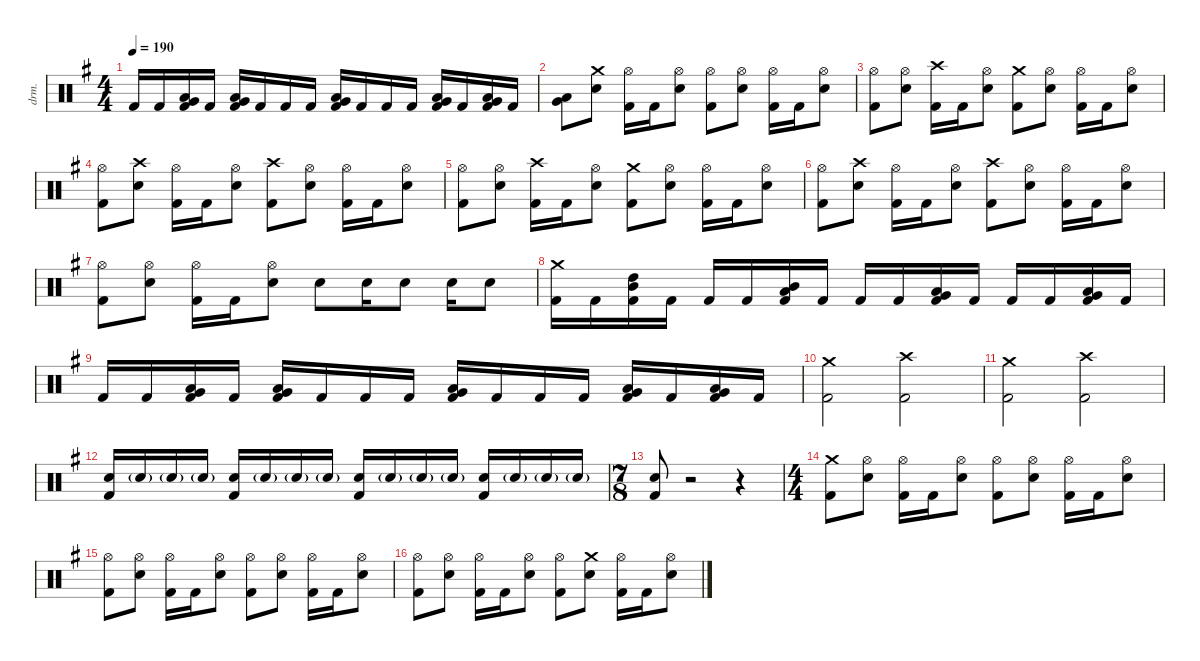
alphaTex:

\defaultSystemsLayout 4
\hideDynamics
\bracketExtendMode nobrackets
\otherSystemsTrackNameOrientation horizontal
\track ("Drums" "drm.") {instrument percussion}
\staff {score}
\articulation defaults
\ts (4 4)
\tempo 190
\clef neutral
\ks eminor "Kick (hit) 2"{acc forcenatural}.16{dy f} "Kick (hit) 2"{acc forcenatural}.16
("Very Low Tom (hit)"{acc forcenatural} "Low Floor Tom (hit)"{acc forcenatural} "Kick (hit) 2"{acc forcenatural}).16 "Kick (hit) 2"{acc forcenatural}.16 ("Very Low Tom (hit)"{acc forcenatural} "Low Floor Tom (hit)"{acc forcenatural} "Kick (hit) 2"{acc forcenatural}).16 "Kick (hit) 2"{acc forcenatural}.16 "Kick (hit) 2"{acc forcenatural}.16 "Kick (hit) 2"{acc forcenatural}.16 ("Very Low Tom (hit)"{acc forcenatural} "Low Floor Tom (hit)"{acc forcenatural} "Kick (hit) 2"{acc forcenatural}).16 "Kick (hit) 2"{acc forcenatural}.16 "Kick (hit) 2"{acc forcenatural}.16 "Kick (hit) 2"{acc forcenatural}.16 ("Very Low Tom (hit)"{acc forcenatural} "Low Floor Tom (hit)"{acc forcenatural} "Kick (hit) 2"{acc forcenatural}).16 "Kick (hit) 2"{acc forcenatural}.16 ("Very Low Tom (hit)"{acc forcenatural} "Low Floor Tom (hit)"{acc forcenatural} "Kick (hit) 2"{acc forcenatural}).16 "Kick (hit) 2"{acc forcenatural}.16 |
("Very Low Tom (hit)"{acc forcenatural} "Low Floor Tom (hit)"{acc forcenatural}).8 ("Crash medium (hit)"{acc forcenatural} "Snare (hit) 2"{acc forcenatural}).8 ("Hi-Hat (open)"{acc forcenatural} "Kick (hit) 2"{acc forcenatural}).16 "Kick (hit) 2"{acc forcenatural}.16 ("Hi-Hat (open)"{acc forcenatural} "Snare (hit) 2"{acc forcenatural}).8 ("Hi-Hat (open)"{acc forcenatural} "Kick (hit) 2"{acc forcenatural}).8 ("Hi-Hat (open)"{acc forcenatural} "Snare (hit) 2"{acc forcenatural}).8 ("Hi-Hat (open)"{acc forcenatural} "Kick (hit) 2"{acc forcenatural}).16 "Kick (hit) 2"{acc forcenatural}.16 ("Hi-Hat (open)"{acc forcenatural} "Snare (hit) 2"{acc forcenatural}).8 |
("Hi-Hat (open)"{acc forcenatural} "Kick (hit) 2"{acc forcenatural}).8 ("Hi-Hat (open)"{acc forcenatural} "Snare (hit) 2"{acc forcenatural}).8 ("Crash high (hit)"{acc forcenatural} "Kick (hit) 2"{acc forcenatural}).16 "Kick (hit) 2"{acc forcenatural}.16 ("Hi-Hat (open)"{acc forcenatural} "Snare (hit) 2"{acc forcenatural}).8 ("Crash medium (hit)"{acc forcenatural} "Kick (hit) 2"{acc forcenatural}).8 ("Hi-Hat (open)"{acc forcenatural} "Snare (hit) 2"{acc forcenatural}).8 ("Hi-Hat (open)"{acc forcenatural} "Kick (hit) 2"{acc forcenatural}).16 "Kick (hit) 2"{acc forcenatural}.16 ("Hi-Hat (open)"{acc forcenatural} "Snare (hit) 2"{acc forcenatural}).8 |
("Hi-Hat (open)"{acc forcenatural} "Kick (hit) 2"{acc forcenatural}).8 ("Crash high (hit)"{acc forcenatural} "Snare (hit) 2"{acc forcenatural}).8 ("Hi-Hat (open)"{acc forcenatural} "Kick (hit) 2"{acc forcenatural}).16 "Kick (hit) 2"{acc forcenatural}.16 ("Hi-Hat (open)"{acc forcenatural} "Snare (hit) 2"{acc forcenatural}).8 ("Crash high (hit)"{acc forcenatural} "Kick (hit) 2"{acc forcenatural}).8 ("Hi-Hat (open)"{acc forcenatural} "Snare (hit) 2"{acc forcenatural}).8 ("Hi-Hat (open)"{acc forcenatural} "Kick (hit) 2"{acc forcenatural}).16 "Kick (hit) 2"{acc forcenatural}.16 ("Hi-Hat (open)"{acc forcenatural} "Snare (hit) 2"{acc forcenatural}).8 |
("Hi-Hat (open)"{acc forcenatural} "Kick (hit) 2"{acc forcenatural}).8 ("Hi-Hat (open)"{acc forcenatural} "Snare (hit) 2"{acc forcenatural}).8 ("Crash high (hit)"{acc forcenatural} "Kick (hit) 2"{acc forcenatural}).16 "Kick (hit) 2"{acc forcenatural}.16 ("Hi-Hat (open)"{acc forcenatural} "Snare (hit) 2"{acc forcenatural}).8 ("Crash medium (hit)"{acc forcenatural} "Kick (hit) 2"{acc forcenatural}).8 ("Hi-Hat (open)"{acc forcenatural} "Snare (hit) 2"{acc forcenatural}).8 ("Hi-Hat (open)"{acc forcenatural} "Kick (hit) 2"{acc forcenatural}).16 "Kick (hit) 2"{acc forcenatural}.16 ("Hi-Hat (open)"{acc forcenatural} "Snare (hit) 2"{acc forcenatural}).8 |
("Hi-Hat (open)"{acc forcenatural} "Kick (hit) 2"{acc forcenatural}).8 ("Crash high (hit)"{acc forcenatural} "Snare (hit) 2"{acc forcenatural}).8 ("Hi-Hat (open)"{acc forcenatural} "Kick (hit) 2"{acc forcenatural}).16 "Kick (hit) 2"{acc forcenatural}.16 ("Hi-Hat (open)"{acc forcenatural} "Snare (hit) 2"{acc forcenatural}).8 ("Crash high (hit)"{acc forcenatural} "Kick (hit) 2"{acc forcenatural}).8 ("Hi-Hat (open)"{acc forcenatural} "Snare (hit) 2"{acc forcenatural}).8 ("Hi-Hat (open)"{acc forcenatural} "Kick (hit) 2"{acc forcenatural}).16 "Kick (hit) 2"{acc forcenatural}.16 ("Hi-Hat (open)"{acc forcenatural} "Snare (hit) 2"{acc forcenatural}).8 |
("Hi-Hat (open)"{acc forcenatural} "Kick (hit) 2"{acc forcenatural}).8 ("Hi-Hat (open)"{acc forcenatural} "Snare (hit) 2"{acc forcenatural}).8 ("Hi-Hat (open)"{acc forcenatural} "Kick (hit) 2"{acc forcenatural}).16 "Kick (hit) 2"{acc forcenatural}.16 ("Hi-Hat (open)"{acc forcenatural} "Snare (hit) 2"{acc forcenatural}).8 "Snare (hit) 2"{acc forcenatural}.8 "Snare (hit) 2"{acc forcenatural}.16 "Snare (hit) 2"{acc forcenatural}.8 "Snare (hit) 2"{acc forcenatural}.16 "Snare (hit) 2"{acc forcenatural}.8 |
("Crash medium (hit)"{acc forcenatural} "Kick (hit) 2"{acc forcenatural}).16 "Kick (hit) 2"{acc forcenatural}.16 ("High Tom (hit)"{acc forcenatural} "Mid Tom (hit)"{acc forcenatural} "Kick (hit) 2"{acc forcenatural}).16 "Kick (hit) 2"{acc forcenatural}.16 "Kick (hit) 2"{acc forcenatural}.16 "Kick (hit) 2"{acc forcenatural}.16 ("Mid Tom (hit)"{acc forcenatural} "Low Tom (hit)"{acc forcenatural} "Kick (hit) 2"{acc forcenatural}).16 "Kick (hit) 2"{acc forcenatural}.16 "Kick (hit) 2"{acc forcenatural}.16 "Kick (hit) 2"{acc forcenatural}.16 ("Low Tom (hit)"{acc forcenatural} "Very Low Tom (hit)"{acc forcenatural} "Kick (hit) 2"{acc forcenatural}).16 "Kick (hit) 2"{acc forcenatural}.16 "Kick (hit) 2"{acc forcenatural}.16 "Kick (hit) 2"{acc forcenatural}.16 ("Very Low Tom (hit)"{acc forcenatural} "Low Floor Tom (hit)"{acc forcenatural} "Kick (hit) 2"{acc forcenatural}).16 "Kick (hit) 2"{acc forcenatural}.16 |
"Kick (hit) 2"{acc forcenatural}.16 "Kick (hit) 2"{acc forcenatural}.16 ("Very Low Tom (hit)"{acc forcenatural} "Low Floor Tom (hit)"{acc forcenatural} "Kick (hit) 2"{acc forcenatural}).16 "Kick (hit) 2"{acc forcenatural}.16 ("Very Low Tom (hit)"{acc forcenatural} "Low Floor Tom (hit)"{acc forcenatural} "Kick (hit) 2"{acc forcenatural}).16 "Kick (hit) 2"{acc forcenatural}.16 "Kick (hit) 2"{acc forcenatural}.16 "Kick (hit) 2"{acc forcenatural}.16 ("Very Low Tom (hit)"{acc forcenatural} "Low Floor Tom (hit)"{acc forcenatural} "Kick (hit) 2"{acc forcenatural}).16 "Kick (hit) 2"{acc forcenatural}.16 "Kick (hit) 2"{acc forcenatural}.16 "Kick (hit) 2"{acc forcenatural}.16 ("Very Low Tom (hit)"{acc forcenatural} "Low Floor Tom (hit)"{acc forcenatural} "Kick (hit) 2"{acc forcenatural}).16 "Kick (hit) 2"{acc forcenatural}.16 ("Very Low Tom (hit)"{acc forcenatural} "Low Floor Tom (hit)"{acc forcenatural} "Kick (hit) 2"{acc forcenatural}).16 "Kick (hit) 2"{acc forcenatural}.16 |
("Crash medium (hit)"{acc forcenatural} "Kick (hit) 2"{acc forcenatural}).2 ("Crash high (hit)"{acc forcenatural} "Kick (hit) 2"{acc forcenatural}).2 |
("Crash medium (hit)"{acc forcenatural} "Kick (hit) 2"{acc forcenatural}).2 ("Crash high (hit)"{acc forcenatural} "Kick (hit) 2"{acc forcenatural}).2 |
("Snare (hit) 2"{acc forcenatural} "Kick (hit) 2"{acc forcenatural}).16 "Snare (hit) 2"{g acc forcenatural}.16{dy mf} "Snare (hit) 2"{g acc forcenatural}.16 "Snare (hit) 2"{g acc forcenatural}.16 ("Snare (hit) 2"{acc forcenatural} "Kick (hit) 2"{acc forcenatural}).16{dy f} "Snare (hit) 2"{g acc forcenatural}.16{dy mf} "Snare (hit) 2"{g acc forcenatural}.16 "Snare (hit) 2"{g acc forcenatural}.16 ("Snare (hit) 2"{acc forcenatural} "Kick (hit) 2"{acc forcenatural}).16{dy f} "Snare (hit) 2"{g acc forcenatural}.16{dy mf} "Snare (hit) 2"{g acc forcenatural}.16 "Snare (hit) 2"{g acc forcenatural}.16 ("Snare (hit) 2"{acc forcenatural} "Kick (hit) 2"{acc forcenatural}).16{dy f} "Snare (hit) 2"{g acc forcenatural}.16{dy mf} "Snare (hit) 2"{g acc forcenatural}.16 "Snare (hit) 2"{g acc forcenatural}.16 |
\ts (7 8)
\beaming (8 3 2 2)
("Snare (hit) 2"{acc forcenatural} "Kick (hit) 2"{acc forcenatural}).8{dy f} r.2 r.4 |
\ts (4 4)
\beaming (8 2 2 2 2)
("Crash medium (hit)"{acc forcenatural} "Kick (hit) 2"{acc forcenatural}).8 ("Hi-Hat (open)"{acc forcenatural} "Snare (hit) 2"{acc forcenatural}).8 ("Hi-Hat (open)"{acc forcenatural} "Kick (hit) 2"{acc forcenatural}).16 "Kick (hit) 2"{acc forcenatural}.16 ("Hi-Hat (open)"{acc forcenatural} "Snare (hit) 2"{acc forcenatural}).8 ("Hi-Hat (open)"{acc forcenatural} "Kick (hit) 2"{acc forcenatural}).8 ("Hi-Hat (open)"{acc forcenatural} "Snare (hit) 2"{acc forcenatural}).8 ("Hi-Hat (open)"{acc forcenatural} "Kick (hit) 2"{acc forcenatural}).16 "Kick (hit) 2"{acc forcenatural}.16 ("Hi-Hat (open)"{acc forcenatural} "Snare (hit) 2"{acc forcenatural}).8 |
("Hi-Hat (open)"{acc forcenatural} "Kick (hit) 2"{acc forcenatural}).8 ("Hi-Hat (open)"{acc forcenatural} "Snare (hit) 2"{acc forcenatural}).8 ("Hi-Hat (open)"{acc forcenatural} "Kick (hit) 2"{acc forcenatural}).16 "Kick (hit) 2"{acc forcenatural}.16 ("Hi-Hat (open)"{acc forcenatural} "Snare (hit) 2"{acc forcenatural}).8 ("Hi-Hat (open)"{acc forcenatural} "Kick (hit) 2"{acc forcenatural}).8 ("Hi-Hat (open)"{acc forcenatural} "Snare (hit) 2"{acc forcenatural}).8 ("Hi-Hat (open)"{acc forcenatural} "Kick (hit) 2"{acc forcenatural}).16 "Kick (hit) 2"{acc forcenatural}.16 ("Hi-Hat (open)"{acc forcenatural} "Snare (hit) 2"{acc forcenatural}).8 |
("Hi-Hat (open)"{acc forcenatural} "Kick (hit) 2"{acc forcenatural}).8 ("Hi-Hat (open)"{acc forcenatural} "Snare (hit) 2"{acc forcenatural}).8 ("Hi-Hat (open)"{acc forcenatural} "Kick (hit) 2"{acc forcenatural}).16 "Kick (hit) 2"{acc forcenatural}.16 ("Hi-Hat (open)"{acc forcenatural} "Snare (hit) 2"{acc forcenatural}).8 ("Hi-Hat (open)"{acc forcenatural} "Kick (hit) 2"{acc forcenatural}).8 ("Crash medium (hit)"{acc forcenatural} "Snare (hit) 2"{acc forcenatural}).8 ("Hi-Hat (open)"{acc forcenatural} "Kick (hit) 2"{acc forcenatural}).16 "Kick (hit) 2"{acc forcenatural}.16 ("Hi-Hat (open)"{acc forcenatural} "Snare (hit) 2"{acc forcenatural}).8
